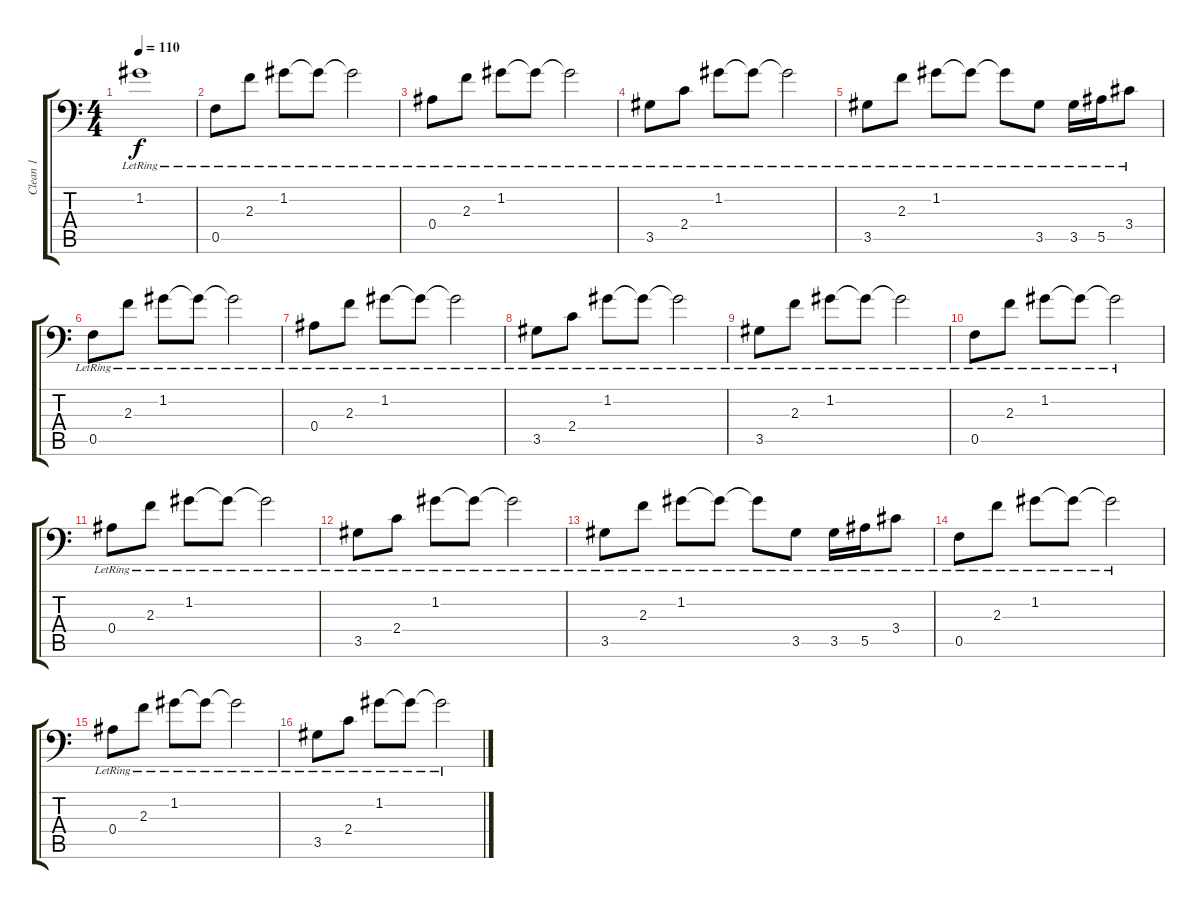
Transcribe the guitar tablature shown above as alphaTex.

\track ("Clean 1" "Clean 1") {instrument electricguitarclean}
\staff {score tabs}
\tuning (C4 G3 Eb3 Bb2 F2 Bb1) {hide}
\ts (4 4)
\tempo 110
\clef f4
\ks c
1.2{lr t}.1{dy f} |
0.5{lr}.8 2.3{lr}.8 1.2{lr}.8 1.2{lr t}.8 1.2{lr t}.2 |
0.4{lr}.8 2.3{lr}.8 1.2{lr}.8 1.2{lr t}.8 1.2{lr t}.2 |
3.5{lr}.8 2.4{lr}.8 1.2{lr}.8 1.2{lr t}.8 1.2{lr t}.2 |
3.5{lr}.8 2.3{lr}.8 1.2{lr}.8 1.2{lr t}.8 1.2{lr t}.8 3.5{lr}.8 3.5{lr}.16 5.5{lr}.16 3.4{lr}.8 |
0.5{lr}.8 2.3{lr}.8 1.2{lr}.8 1.2{lr t}.8 1.2{lr t}.2 |
0.4{lr}.8 2.3{lr}.8 1.2{lr}.8 1.2{lr t}.8 1.2{lr t}.2 |
3.5{lr}.8 2.4{lr}.8 1.2{lr}.8 1.2{lr t}.8 1.2{lr t}.2 |
3.5{lr}.8 2.3{lr}.8 1.2{lr}.8 1.2{lr t}.8 1.2{lr t}.2 |
0.5{lr}.8 2.3{lr}.8 1.2{lr}.8 1.2{lr t}.8 1.2{lr t}.2 |
0.4{lr}.8 2.3{lr}.8 1.2{lr}.8 1.2{lr t}.8 1.2{lr t}.2 |
3.5{lr}.8 2.4{lr}.8 1.2{lr}.8 1.2{lr t}.8 1.2{lr t}.2 |
3.5{lr}.8 2.3{lr}.8 1.2{lr}.8 1.2{lr t}.8 1.2{lr t}.8 3.5{lr}.8 3.5{lr}.16 5.5{lr}.16 3.4{lr}.8 |
0.5{lr}.8 2.3{lr}.8 1.2{lr}.8 1.2{lr t}.8 1.2{lr t}.2 |
0.4{lr}.8 2.3{lr}.8 1.2{lr}.8 1.2{lr t}.8 1.2{lr t}.2 |
3.5{lr}.8 2.4{lr}.8 1.2{lr}.8 1.2{lr t}.8 1.2{lr t}.2
